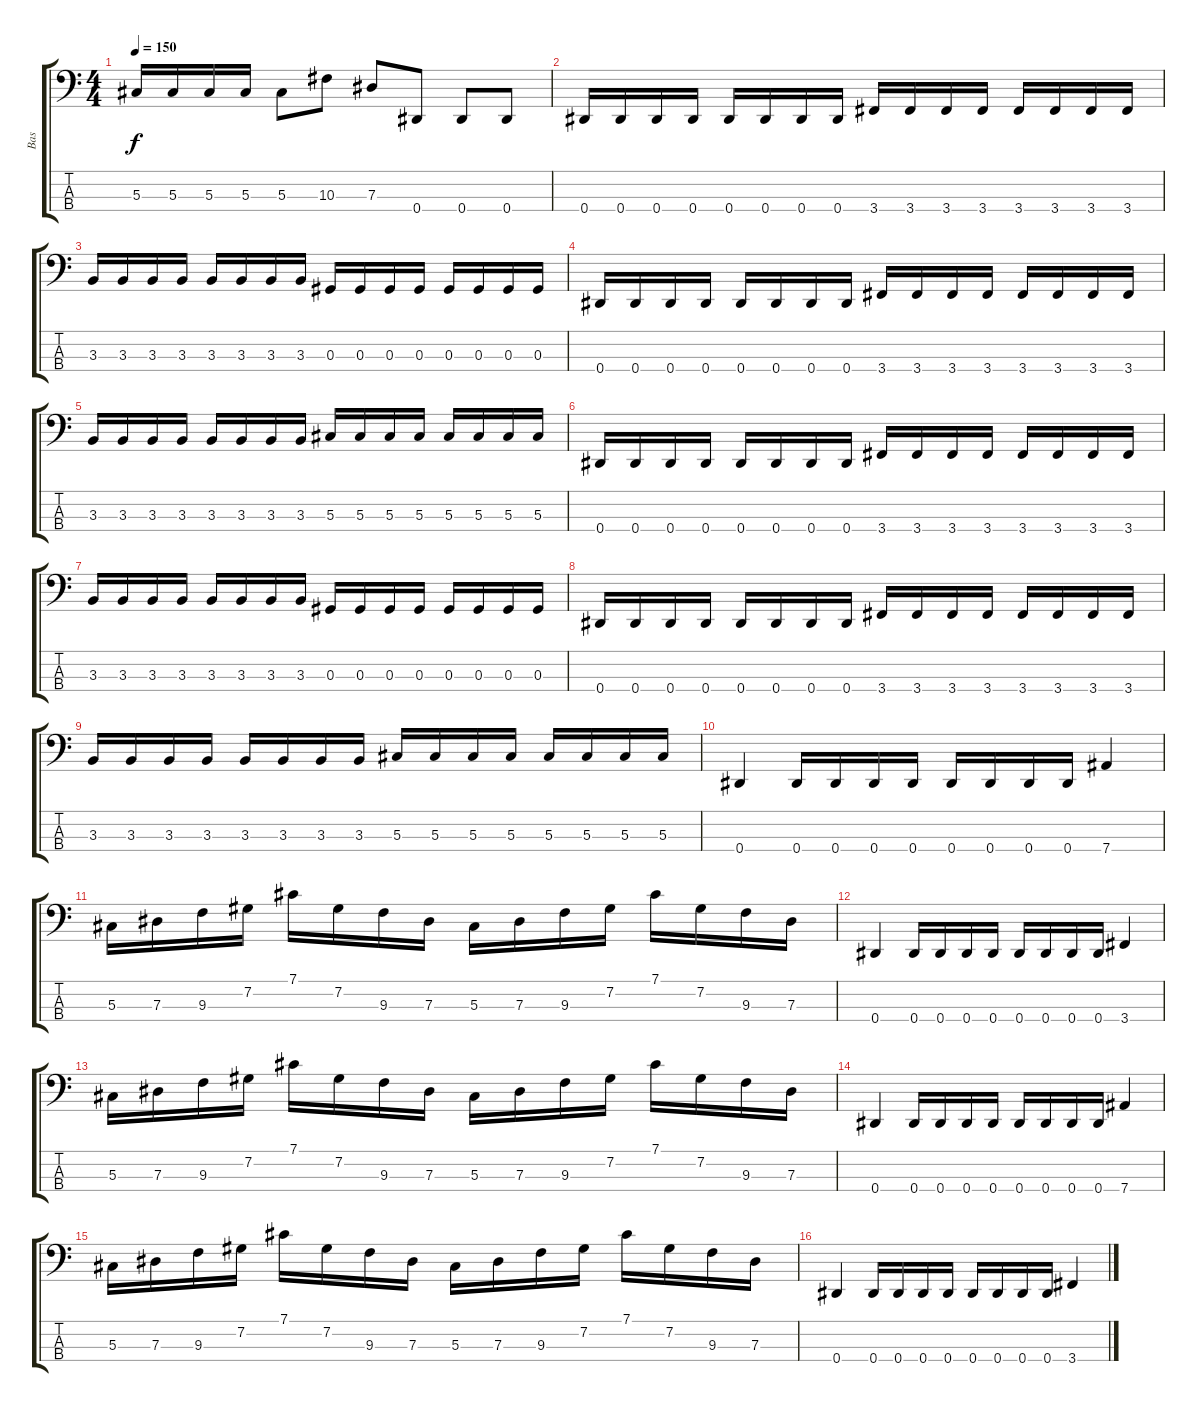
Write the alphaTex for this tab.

\track ("Bas" "Bas") {instrument electricbassfinger}
\staff {score tabs}
\tuning (Gb2 Db2 Ab1 Eb1) {hide}
\ts (4 4)
\tempo 150
\clef f4
\ks c
5.3.16{dy f} 5.3.16 5.3.16 5.3.16 5.3.8 10.3.8 7.3.8 0.4.8 0.4.8 0.4.8 |
0.4.16 0.4.16 0.4.16 0.4.16 0.4.16 0.4.16 0.4.16 0.4.16 3.4.16 3.4.16 3.4.16 3.4.16 3.4.16 3.4.16 3.4.16 3.4.16 |
3.3.16 3.3.16 3.3.16 3.3.16 3.3.16 3.3.16 3.3.16 3.3.16 0.3.16 0.3.16 0.3.16 0.3.16 0.3.16 0.3.16 0.3.16 0.3.16 |
0.4.16 0.4.16 0.4.16 0.4.16 0.4.16 0.4.16 0.4.16 0.4.16 3.4.16 3.4.16 3.4.16 3.4.16 3.4.16 3.4.16 3.4.16 3.4.16 |
3.3.16 3.3.16 3.3.16 3.3.16 3.3.16 3.3.16 3.3.16 3.3.16 5.3.16 5.3.16 5.3.16 5.3.16 5.3.16 5.3.16 5.3.16 5.3.16 |
0.4.16 0.4.16 0.4.16 0.4.16 0.4.16 0.4.16 0.4.16 0.4.16 3.4.16 3.4.16 3.4.16 3.4.16 3.4.16 3.4.16 3.4.16 3.4.16 |
3.3.16 3.3.16 3.3.16 3.3.16 3.3.16 3.3.16 3.3.16 3.3.16 0.3.16 0.3.16 0.3.16 0.3.16 0.3.16 0.3.16 0.3.16 0.3.16 |
0.4.16 0.4.16 0.4.16 0.4.16 0.4.16 0.4.16 0.4.16 0.4.16 3.4.16 3.4.16 3.4.16 3.4.16 3.4.16 3.4.16 3.4.16 3.4.16 |
3.3.16 3.3.16 3.3.16 3.3.16 3.3.16 3.3.16 3.3.16 3.3.16 5.3.16 5.3.16 5.3.16 5.3.16 5.3.16 5.3.16 5.3.16 5.3.16 |
0.4.4 0.4.16 0.4.16 0.4.16 0.4.16 0.4.16 0.4.16 0.4.16 0.4.16 7.4.4 |
5.3.16 7.3.16 9.3.16 7.2.16 7.1.16 7.2.16 9.3.16 7.3.16 5.3.16 7.3.16 9.3.16 7.2.16 7.1.16 7.2.16 9.3.16 7.3.16 |
0.4.4 0.4.16 0.4.16 0.4.16 0.4.16 0.4.16 0.4.16 0.4.16 0.4.16 3.4.4 |
5.3.16 7.3.16 9.3.16 7.2.16 7.1.16 7.2.16 9.3.16 7.3.16 5.3.16 7.3.16 9.3.16 7.2.16 7.1.16 7.2.16 9.3.16 7.3.16 |
0.4.4 0.4.16 0.4.16 0.4.16 0.4.16 0.4.16 0.4.16 0.4.16 0.4.16 7.4.4 |
5.3.16 7.3.16 9.3.16 7.2.16 7.1.16 7.2.16 9.3.16 7.3.16 5.3.16 7.3.16 9.3.16 7.2.16 7.1.16 7.2.16 9.3.16 7.3.16 |
0.4.4 0.4.16 0.4.16 0.4.16 0.4.16 0.4.16 0.4.16 0.4.16 0.4.16 3.4.4
